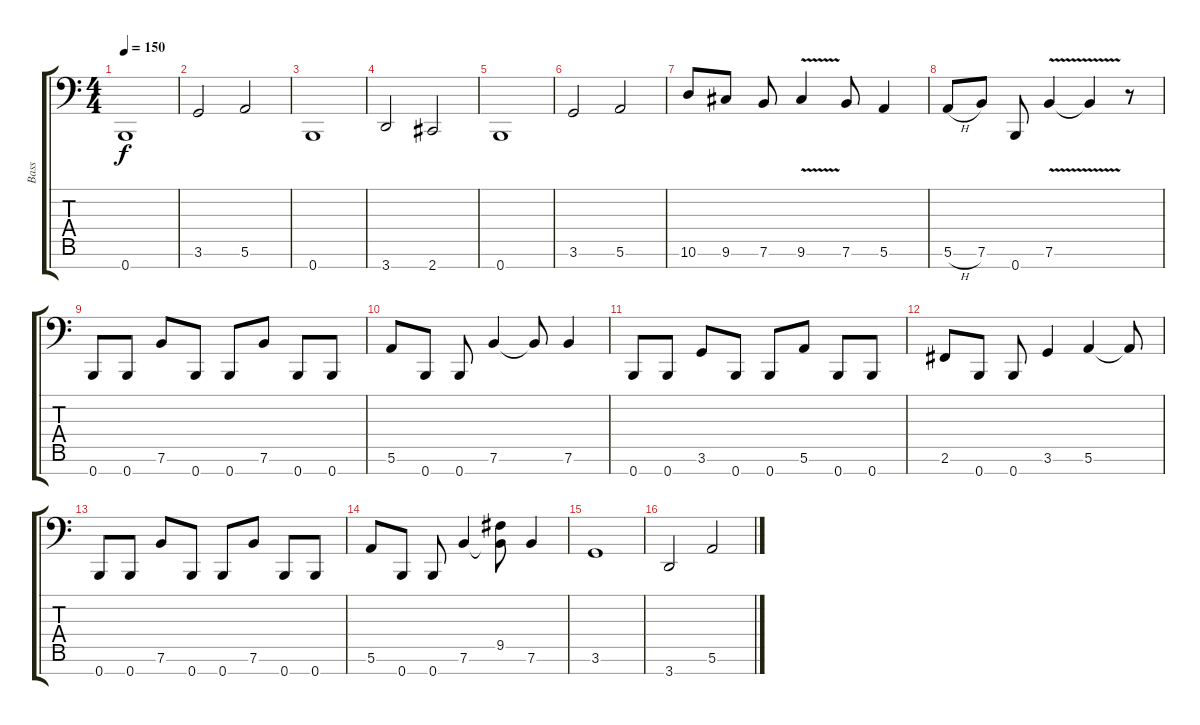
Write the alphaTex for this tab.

\track ("Bass" "Bass") {instrument electricbasspick}
\staff {score tabs}
\tuning (E3 B2 G2 D2 A1 E1 B0) {hide}
\ts (4 4)
\tempo 150
\clef f4
\ks c
0.7.1{dy f} |
3.6.2 5.6.2 |
0.7.1 |
3.7.2 2.7.2 |
0.7.1 |
3.6.2 5.6.2 |
10.6.8 9.6.8 7.6.8 9.6{v}.4 7.6.8 5.6.4 |
5.6{h}.8 7.6.8 0.7.8 7.6{v}.4 7.6{t}.4 r.8 |
0.7.8 0.7.8 7.6.8 0.7.8 0.7.8 7.6.8 0.7.8 0.7.8 |
5.6.8 0.7.8 0.7.8 7.6.4 7.6{t}.8 7.6.4 |
0.7.8 0.7.8 3.6.8 0.7.8 0.7.8 5.6.8 0.7.8 0.7.8 |
2.6.8 0.7.8 0.7.8 3.6.4 5.6.4 5.6{t}.8 |
0.7.8 0.7.8 7.6.8 0.7.8 0.7.8 7.6.8 0.7.8 0.7.8 |
5.6.8 0.7.8 0.7.8 7.6.4 (9.5 7.6{t}).8 7.6.4 |
3.6.1 |
3.7.2 5.6.2
